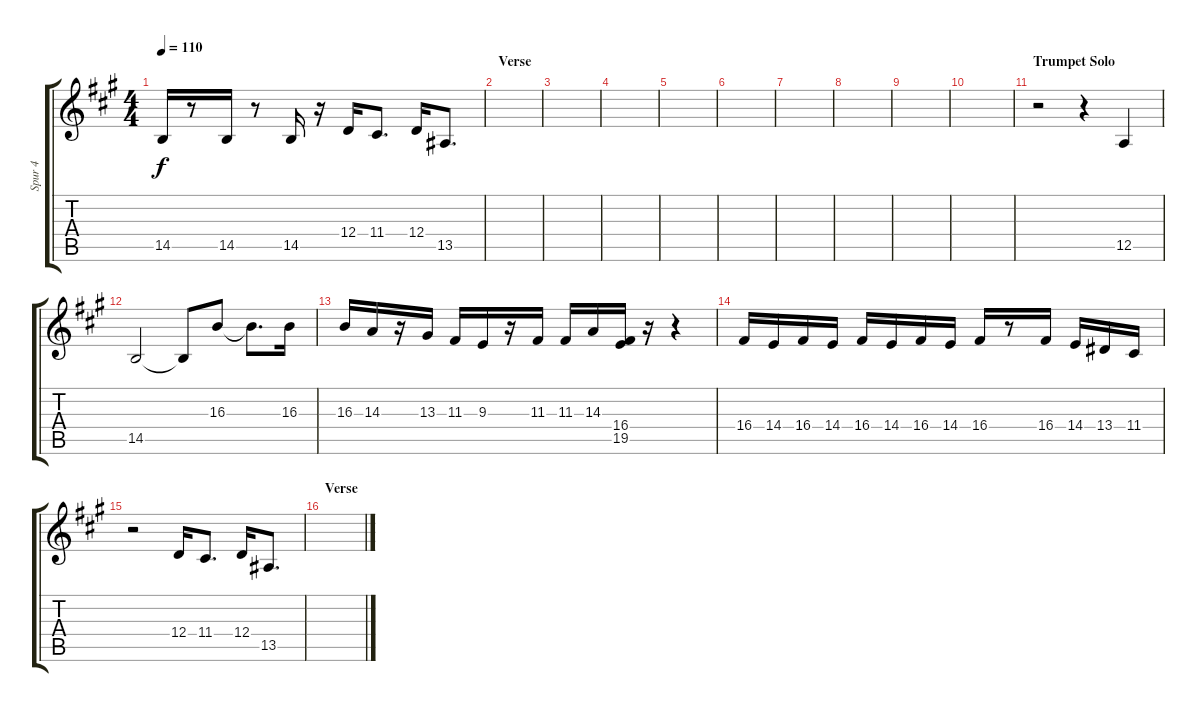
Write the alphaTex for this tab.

\track ("Spur 4" "Spur 4") {instrument trombone}
\staff {score tabs}
\tuning (E4 B3 G3 D3 A2 E2) {hide}
\ts (4 4)
\tempo 110
\clef g2
\ks a
14.5.16{dy f} r.8 14.5.16 r.8 14.5.16 r.16 12.4.16 11.4.8{d} 12.4.16 13.5.8{d} |
\section ("" "Verse")
|
|
|
|
|
|
|
|
|
\section ("" "Trumpet Solo")
r.2 r.4 12.5.4 |
14.5.2 14.5{t}.8 16.3.8 16.3{t}.8{d} 16.3.16 |
16.3.16 14.3.16 r.16 13.3.16 11.3.16 9.3.16 r.16 11.3.16 11.3.16 14.3.16 (16.4 19.5).16 r.16 r.4 |
16.4.16 14.4.16 16.4.16 14.4.16 16.4.16 14.4.16 16.4.16 14.4.16 16.4.16 r.8 16.4.16 14.4.16 13.4.16 11.4.16 |
r.2 12.4.16 11.4.8{d} 12.4.16 13.5.8{d} |
\section ("" "Verse")
